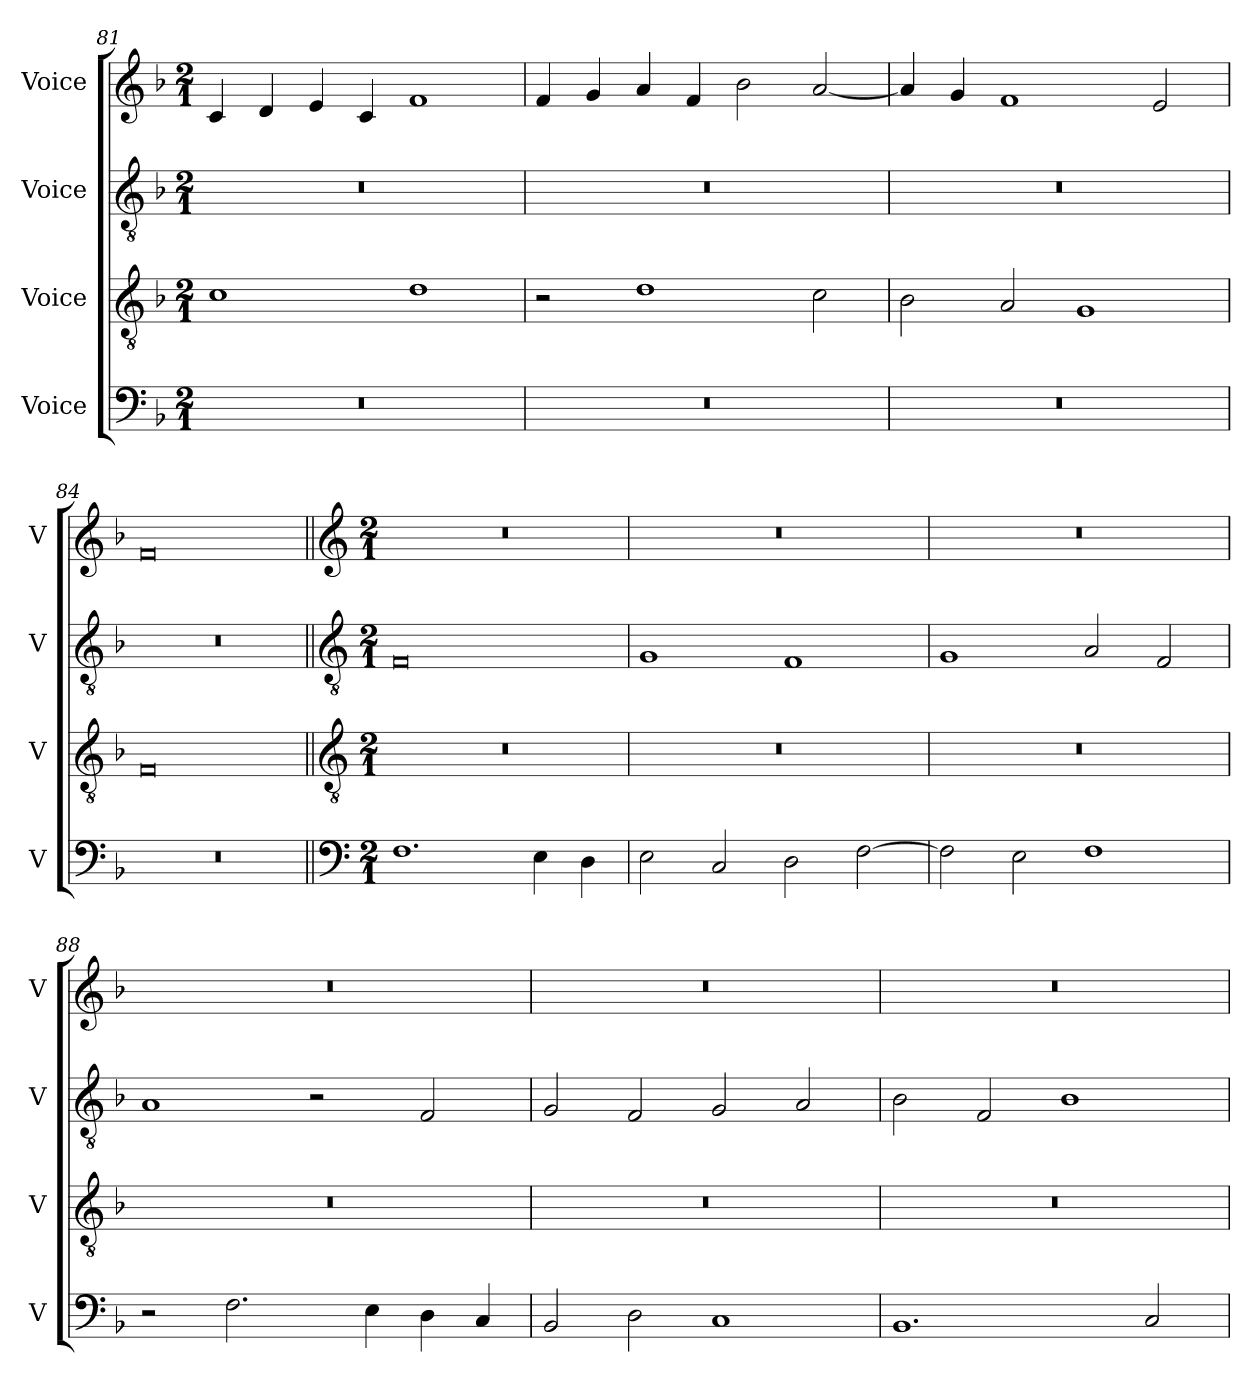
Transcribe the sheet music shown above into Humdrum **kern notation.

**kern	**kern	**kern	**kern
*part4	*part3	*part2	*part1
*staff4	*staff3	*staff2	*staff1
*I"Voice	*I"Voice	*I"Voice	*I"Voice
*I'V	*I'V	*I'V	*I'V
*clefF4	*clefGv2	*clefGv2	*clefG2
*k[b-]	*k[b-]	*k[b-]	*k[b-]
*M2/1	*M2/1	*M2/1	*M2/1
=81	=81	=81	=81
0r	1c	0r	4c/
.	.	.	4d/
.	.	.	4e/
.	.	.	4c/
.	1d	.	1f
!!LO:LB:g=z
=82	=82	=82	=82
0r	2r	0r	4f/
.	.	.	4g/
.	1d	.	4a/
.	.	.	4f/
.	.	.	2b-\
.	2c\	.	[2a/
=83	=83	=83	=83
0r	2B-\	0r	4a/]
.	.	.	4g/
.	2A/	.	1f
.	1G	.	.
.	.	.	2e/
=84	=84	=84	=84
0r	0F	0r	0f
=85||	=85||	=85||	=85||
*clefF4	*clefGv2	*clefGv2	*clefG2
*M2/1	*M2/1	*M2/1	*M2/1
1.F	0r	0F	0r
4E\	.	.	.
4D\	.	.	.
!!LO:PB:g=z
=86	=86	=86	=86
2E\	0r	1G	0r
2C/	.	.	.
2D\	.	1F	.
[2F\	.	.	.
=87	=87	=87	=87
2F\]	0r	1G	0r
2E\	.	.	.
1F	.	2A/	.
.	.	2F/	.
=88	=88	=88	=88
2r	0r	1A	0r
2.F\	.	.	.
.	.	2r	.
4E\	.	.	.
4D\	.	2F/	.
4C/	.	.	.
=89	=89	=89	=89
2BB-/	0r	2G/	0r
2D\	.	2F/	.
1C	.	2G/	.
.	.	2A/	.
!!LO:LB:g=z
=90	=90	=90	=90
1.BB-	0r	2B-\	0r
.	.	2F/	.
.	.	1B-	.
2C/	.	.	.
=	=	=	=
*-	*-	*-	*-
